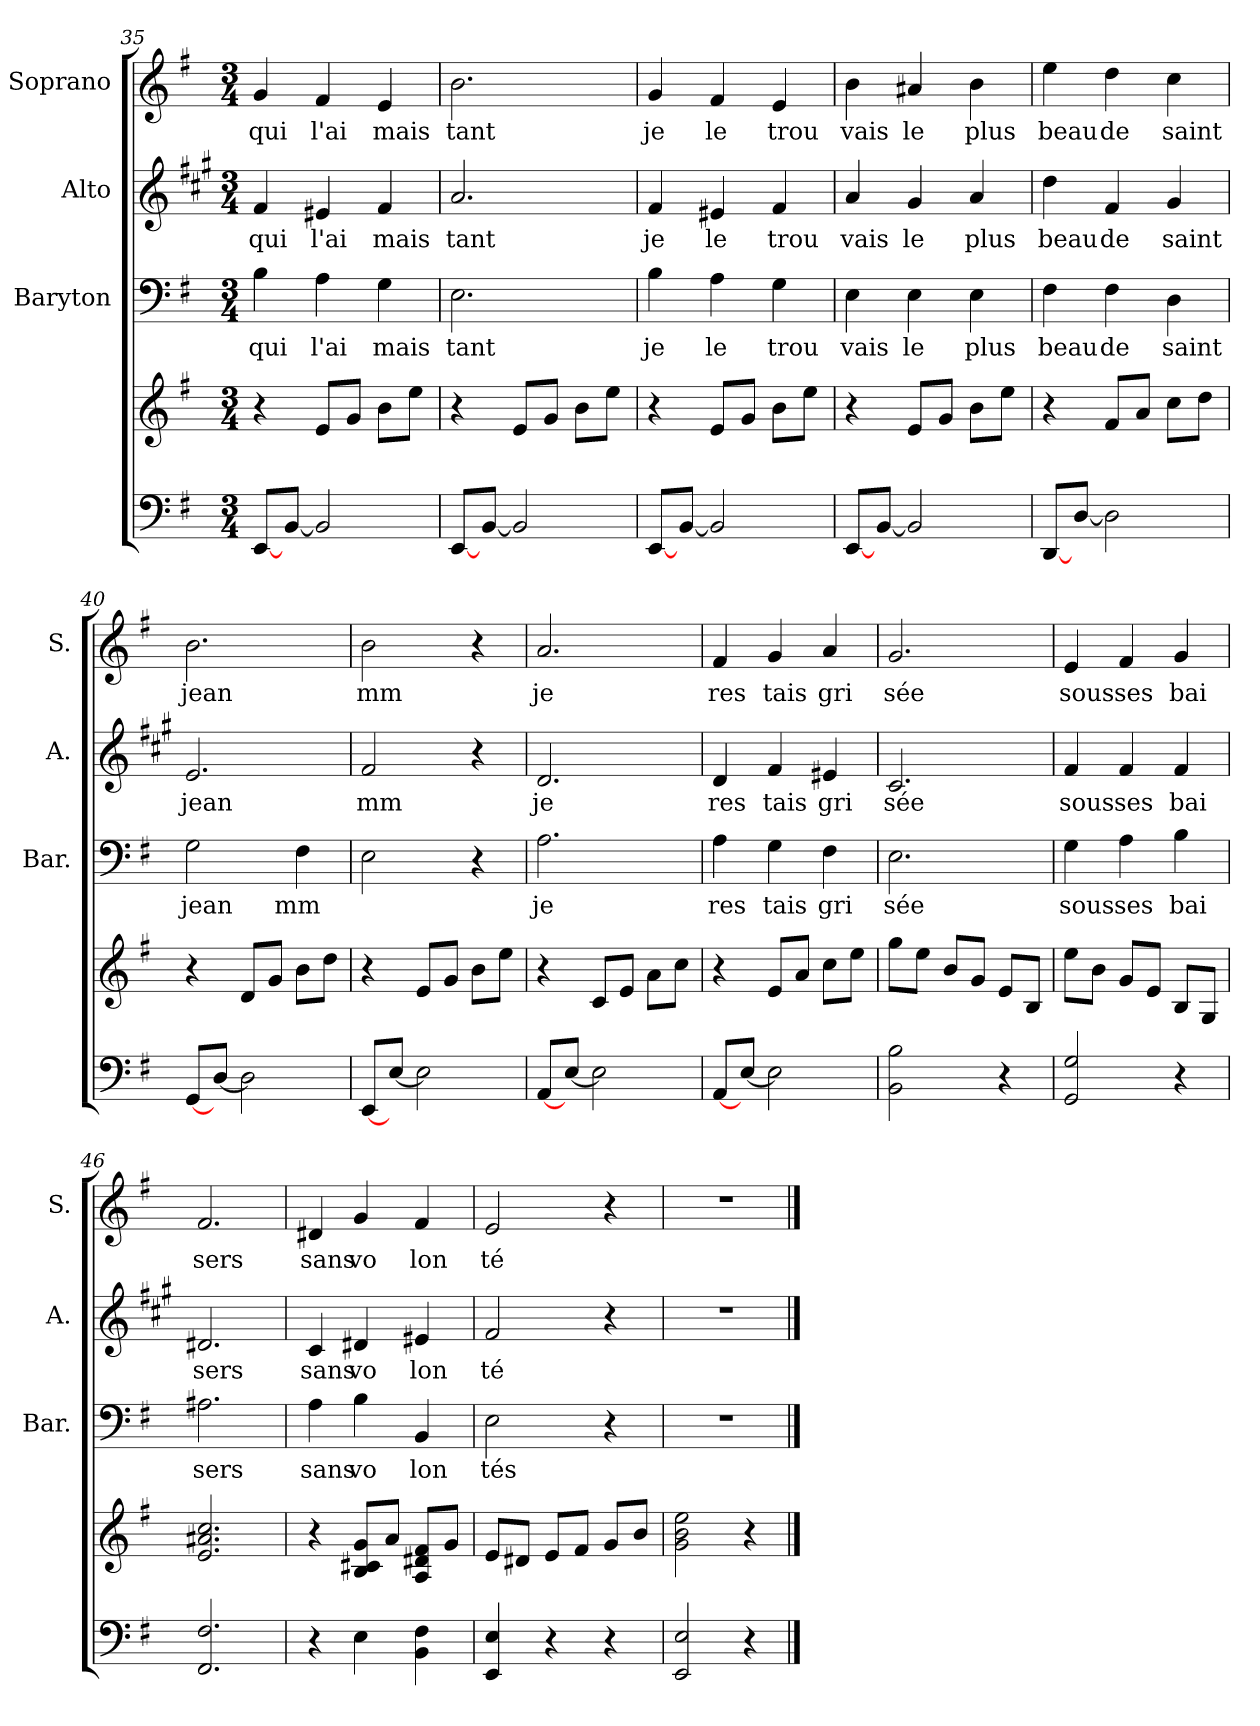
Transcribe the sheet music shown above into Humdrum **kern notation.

**kern	**kern	**kern	**text	**kern	**text	**kern	**text
*part5	*part4	*part3	*part3	*part2	*part2	*part1	*part1
*staff5	*staff4	*staff3	*staff3	*staff2	*staff2	*staff1	*staff1
*	*	*I"Baryton	*	*I"Alto	*	*I"Soprano	*
*	*	*I'Bar.	*	*I'A.	*	*I'S.	*
*clefF4	*clefG2	*clefF4	*	*clefG2	*	*clefG2	*
*	*	*	*	*ITrd1c2	*	*	*
*k[f#]	*k[f#]	*k[f#]	*	*k[f#]	*	*k[f#]	*
*e:	*e:	*e:	*	*e:	*	*e:	*
*M3/4	*M3/4	*M3/4	*	*M3/4	*	*M3/4	*
=35	=35	=35	=35	=35	=35	=35	=35
!	!	!	!LO:LY:b	!	!LO:LY:b	!	!LO:LY:b
[8EE/L	4r	4B\	qui	4e/	qui	4g/	qui
[8BB/J	.	.	.	.	.	.	.
!	!	!	!LO:LY:b	!	!LO:LY:b	!	!LO:LY:b
2BB/]	8e/L	4A\	l'ai	4d#X/	l'ai	4f#/	l'ai
.	8g/J	.	.	.	.	.	.
!	!	!	!LO:LY:b	!	!LO:LY:b	!	!LO:LY:b
.	8b\L	4G\	mais	4e/	mais	4e/	mais
.	8ee\J	.	.	.	.	.	.
=36	=36	=36	=36	=36	=36	=36	=36
!	!	!	!LO:LY:b	!	!LO:LY:b	!	!LO:LY:b
[8EE/L	4r	2.E\	tant	2.g/	tant	2.b\	tant
[8BB/J	.	.	.	.	.	.	.
2BB/]	8e/L	.	.	.	.	.	.
.	8g/J	.	.	.	.	.	.
.	8b\L	.	.	.	.	.	.
.	8ee\J	.	.	.	.	.	.
!!LO:LB:g=z
=37	=37	=37	=37	=37	=37	=37	=37
!	!	!	!LO:LY:b	!	!LO:LY:b	!	!LO:LY:b
[8EE/L	4r	4B\	je	4e/	je	4g/	je
[8BB/J	.	.	.	.	.	.	.
!	!	!	!LO:LY:b	!	!LO:LY:b	!	!LO:LY:b
2BB/]	8e/L	4A\	le	4d#X/	le	4f#/	le
.	8g/J	.	.	.	.	.	.
!	!	!	!LO:LY:b	!	!LO:LY:b	!	!LO:LY:b
.	8b\L	4G\	trou	4e/	trou	4e/	trou
.	8ee\J	.	.	.	.	.	.
=38	=38	=38	=38	=38	=38	=38	=38
!	!	!	!LO:LY:b	!	!LO:LY:b	!	!LO:LY:b
[8EE/L	4r	4E\	vais	4g/	vais	4b\	vais
[8BB/J	.	.	.	.	.	.	.
!	!	!	!LO:LY:b	!	!LO:LY:b	!	!LO:LY:b
2BB/]	8e/L	4E\	le	4f#/	le	4a#X/	le
.	8g/J	.	.	.	.	.	.
!	!	!	!LO:LY:b	!	!LO:LY:b	!	!LO:LY:b
.	8b\L	4E\	plus	4g/	plus	4b\	plus
.	8ee\J	.	.	.	.	.	.
=39	=39	=39	=39	=39	=39	=39	=39
!	!	!	!LO:LY:b	!	!LO:LY:b	!	!LO:LY:b
[8DD/L	4r	4F#\	beau	4cc\	beau	4ee\	beau
[8D/J	.	.	.	.	.	.	.
!	!	!	!LO:LY:b	!	!LO:LY:b	!	!LO:LY:b
2D\]	8f#/L	4F#\	de	4e/	de	4dd\	de
.	8a/J	.	.	.	.	.	.
!	!	!	!LO:LY:b	!	!LO:LY:b	!	!LO:LY:b
.	8cc\L	4D\	saint	4f#/	saint	4cc\	saint
.	8dd\J	.	.	.	.	.	.
=40	=40	=40	=40	=40	=40	=40	=40
!	!	!	!LO:LY:b	!	!LO:LY:b	!	!LO:LY:b
[8GG/L	4r	2G\	jean	2.d/	jean	2.b\	jean
[8D/J	.	.	.	.	.	.	.
2D\]	8d/L	.	.	.	.	.	.
.	8g/J	.	.	.	.	.	.
!	!	!	!LO:LY:b	!	!	!	!
.	8b\L	4F#\	mm	.	.	.	.
.	8dd\J	.	.	.	.	.	.
!!LO:PB:g=z
=41	=41	=41	=41	=41	=41	=41	=41
!	!	!	!	!	!LO:LY:b	!	!LO:LY:b
[8EE/L	4r	2E\	.	2e/	mm	2b\	mm
[8E/J	.	.	.	.	.	.	.
2E\]	8e/L	.	.	.	.	.	.
.	8g/J	.	.	.	.	.	.
.	8b\L	4r	.	4r	.	4r	.
.	8ee\J	.	.	.	.	.	.
=42	=42	=42	=42	=42	=42	=42	=42
!	!	!	!LO:LY:b	!	!LO:LY:b	!	!LO:LY:b
[8AA/L	4r	2.A\	je	2.c/	je	2.a/	je
[8E/J	.	.	.	.	.	.	.
2E\]	8c/L	.	.	.	.	.	.
.	8e/J	.	.	.	.	.	.
.	8a\L	.	.	.	.	.	.
.	8cc\J	.	.	.	.	.	.
=43	=43	=43	=43	=43	=43	=43	=43
!	!	!	!LO:LY:b	!	!LO:LY:b	!	!LO:LY:b
[8AA/L	4r	4A\	res	4c/	res	4f#/	res
[8E/J	.	.	.	.	.	.	.
!	!	!	!LO:LY:b	!	!LO:LY:b	!	!LO:LY:b
2E\]	8e/L	4G\	tais	4e/	tais	4g/	tais
.	8a/J	.	.	.	.	.	.
!	!	!	!LO:LY:b	!	!LO:LY:b	!	!LO:LY:b
.	8cc\L	4F#\	gri	4d#X/	gri	4a/	gri
.	8ee\J	.	.	.	.	.	.
=44	=44	=44	=44	=44	=44	=44	=44
!	!	!	!LO:LY:b	!	!LO:LY:b	!	!LO:LY:b
2BB\ 2B\	8gg\L	2.E\	sée	2.B/	sée	2.g/	sée
.	8ee\J	.	.	.	.	.	.
.	8b/L	.	.	.	.	.	.
.	8g/J	.	.	.	.	.	.
4r	8e/L	.	.	.	.	.	.
.	8B/J	.	.	.	.	.	.
!!LO:LB:g=z
=45	=45	=45	=45	=45	=45	=45	=45
!	!	!	!LO:LY:b	!	!LO:LY:b	!	!LO:LY:b
2GG/ 2G/	8ee\L	4G\	sous	4e/	sous	4e/	sous
.	8b\J	.	.	.	.	.	.
!	!	!	!LO:LY:b	!	!LO:LY:b	!	!LO:LY:b
.	8g/L	4A\	ses	4e/	ses	4f#/	ses
.	8e/J	.	.	.	.	.	.
!	!	!	!LO:LY:b	!	!LO:LY:b	!	!LO:LY:b
4r	8B/L	4B\	bai	4e/	bai	4g/	bai
.	8G/J	.	.	.	.	.	.
=46	=46	=46	=46	=46	=46	=46	=46
!	!	!	!LO:LY:b	!	!LO:LY:b	!	!LO:LY:b
2.FF#/ 2.F#/	2.e/ 2.a#X/ 2.cc/	2.A#X\	sers	2.c#X/	sers	2.f#/	sers
=47	=47	=47	=47	=47	=47	=47	=47
!	!	!	!LO:LY:b	!	!LO:LY:b	!	!LO:LY:b
4r	4r	4A\	sans	4B/	sans	4d#X/	sans
!	!	!	!LO:LY:b	!	!LO:LY:b	!	!LO:LY:b
4E\	8B/ 8c#X/ 8g/L	4B\	vo	4c#X/	vo	4g/	vo
.	8a/J	.	.	.	.	.	.
!	!	!	!LO:LY:b	!	!LO:LY:b	!	!LO:LY:b
4BB\ 4F#\	8A/ 8d#X/ 8f#/L	4BB/	lon	4d#X/	lon	4f#/	lon
.	8g/J	.	.	.	.	.	.
=48	=48	=48	=48	=48	=48	=48	=48
!	!	!	!LO:LY:b	!	!LO:LY:b	!	!LO:LY:b
4EE/ 4E/	8e/L	2E\	tés	2e/	té	2e/	té
.	8d#X/J	.	.	.	.	.	.
4r	8e/L	.	.	.	.	.	.
.	8f#/J	.	.	.	.	.	.
4r	8g/L	4r	.	4r	.	4r	.
.	8b/J	.	.	.	.	.	.
!!LO:PB:g=z
=49	=49	=49	=49	=49	=49	=49	=49
2EE/ 2E/	2g\ 2b\ 2ee\	2.r	.	2.r	.	2.r	.
4r	4r	.	.	.	.	.	.
==	==	==	==	==	==	==	==
*-	*-	*-	*-	*-	*-	*-	*-
